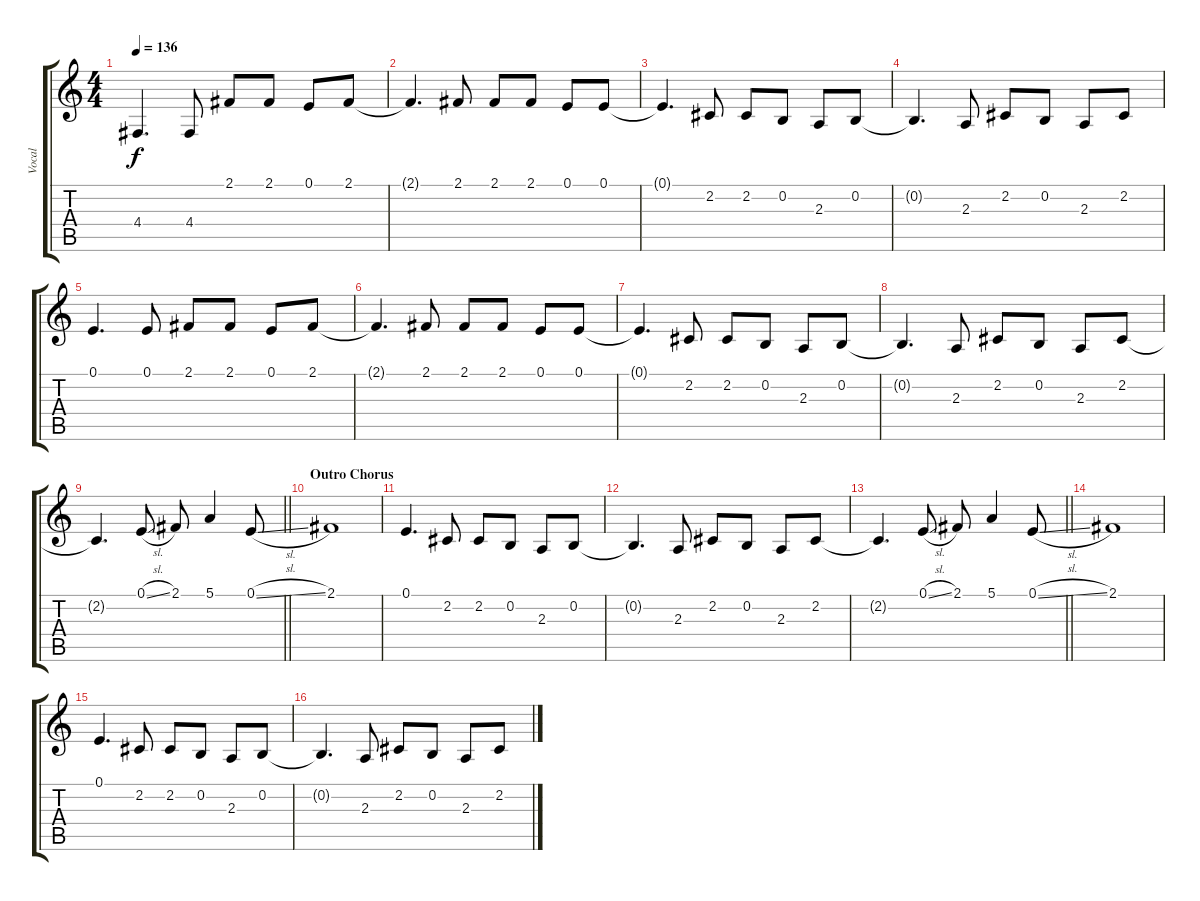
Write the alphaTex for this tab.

\track ("Vocal" "Vocal") {instrument voiceoohs}
\staff {score tabs}
\tuning (E4 B3 G3 D3 A2 E2) {hide}
\ts (4 4)
\tempo 136
\clef g2
\ks c
4.4{t}.4{d dy f} 4.4.8 2.1.8 2.1.8 0.1.8 2.1.8 |
2.1{t}.4{d} 2.1.8 2.1.8 2.1.8 0.1.8 0.1.8 |
0.1{t}.4{d} 2.2.8 2.2.8 0.2.8 2.3.8 0.2.8 |
0.2{t}.4{d} 2.3.8 2.2.8 0.2.8 2.3.8 2.2.8 |
0.1.4{d} 0.1.8 2.1.8 2.1.8 0.1.8 2.1.8 |
2.1{t}.4{d} 2.1.8 2.1.8 2.1.8 0.1.8 0.1.8 |
0.1{t}.4{d} 2.2.8 2.2.8 0.2.8 2.3.8 0.2.8 |
0.2{t}.4{d} 2.3.8 2.2.8 0.2.8 2.3.8 2.2.8 |
\barLineRight lightlight
2.2{t}.4{d} 0.1{sl}.8 2.1.8 5.1.4 0.1{sl}.8 |
\section ("" "Outro Chorus")
2.1.1 |
0.1.4{d} 2.2.8 2.2.8 0.2.8 2.3.8 0.2.8 |
0.2{t}.4{d} 2.3.8 2.2.8 0.2.8 2.3.8 2.2.8 |
\barLineRight lightlight
2.2{t}.4{d} 0.1{sl}.8 2.1.8 5.1.4 0.1{sl}.8 |
2.1.1 |
0.1.4{d} 2.2.8 2.2.8 0.2.8 2.3.8 0.2.8 |
0.2{t}.4{d} 2.3.8 2.2.8 0.2.8 2.3.8 2.2.8
